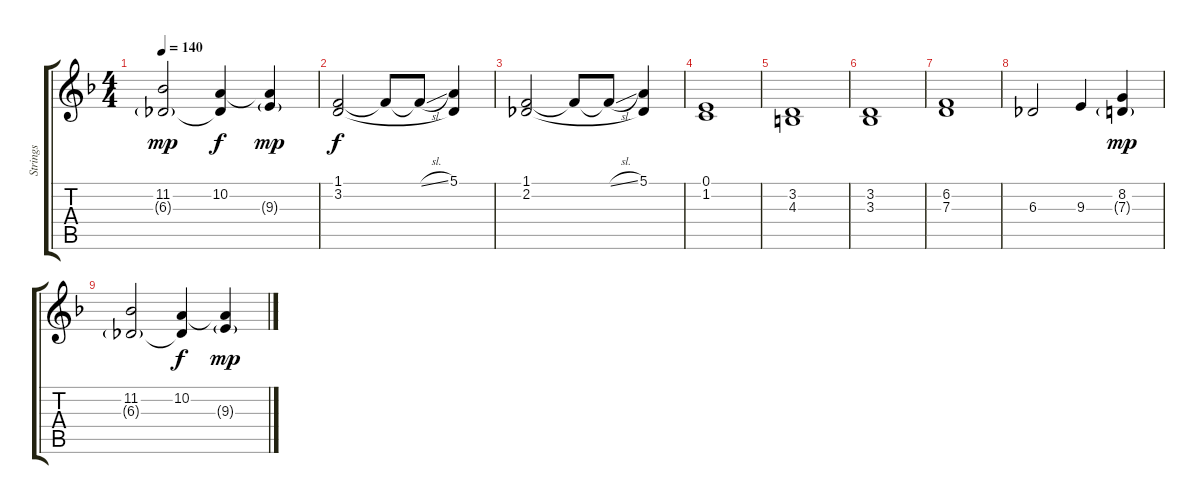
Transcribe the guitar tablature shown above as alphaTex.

\track ("Strings" "Strings") {instrument synthstrings1}
\staff {score tabs}
\tuning (E4 B3 G3 D3 A2 E2) {hide}
\ts (4 4)
\tempo 140
\clef g2
\ks dminor
(11.2 6.3{g}).2{dy mp} (10.2 6.3{t}).4{dy f} (10.2{t} 9.3{g}).4{dy mp} |
(1.1 3.2).2{dy f} 1.1{t}.8 1.1{sl t}.8 (5.1 3.2{t}).4 |
(1.1 2.2).2 1.1{t}.8 1.1{sl t}.8 (5.1 2.2{t}).4 |
(0.1 1.2).1 |
(3.2 4.3).1 |
(3.2 3.3).1 |
(6.2 7.3).1 |
6.3.2 9.3.4 (8.2 7.3{g}).4{dy mp} |
(11.2 6.3{g}).2 (10.2 6.3{t}).4{dy f} (10.2{t} 9.3{g}).4{dy mp}
